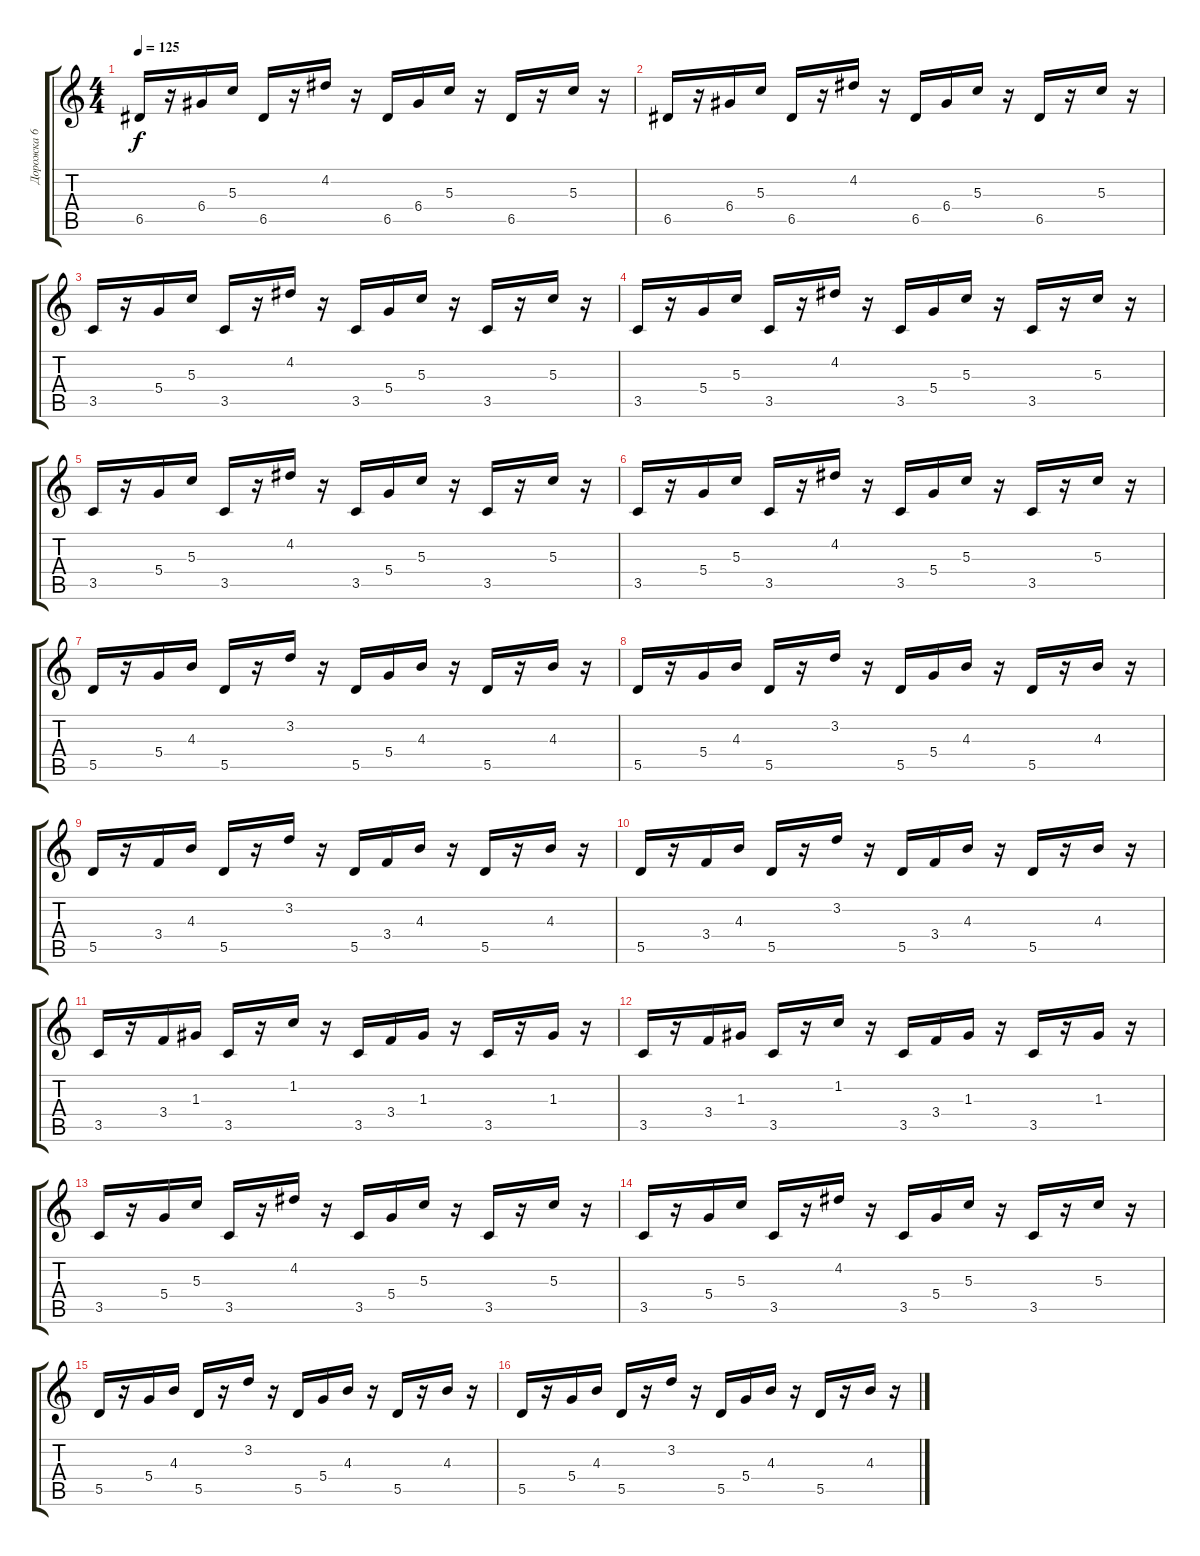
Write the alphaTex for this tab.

\track ("Дорожка 6" "Дорожка 6") {instrument synthbass2}
\staff {score tabs}
\tuning (E4 B3 G3 D3 A2 E2) {hide}
\ts (4 4)
\tempo 125
\clef g2
\ks c
6.5.16{dy f} r.16 6.4.16 5.3.16 6.5.16 r.16 4.2.16 r.16 6.5.16 6.4.16 5.3.16 r.16 6.5.16 r.16 5.3.16 r.16 |
6.5.16 r.16 6.4.16 5.3.16 6.5.16 r.16 4.2.16 r.16 6.5.16 6.4.16 5.3.16 r.16 6.5.16 r.16 5.3.16 r.16 |
3.5.16 r.16 5.4.16 5.3.16 3.5.16 r.16 4.2.16 r.16 3.5.16 5.4.16 5.3.16 r.16 3.5.16 r.16 5.3.16 r.16 |
3.5.16 r.16 5.4.16 5.3.16 3.5.16 r.16 4.2.16 r.16 3.5.16 5.4.16 5.3.16 r.16 3.5.16 r.16 5.3.16 r.16 |
3.5.16 r.16 5.4.16 5.3.16 3.5.16 r.16 4.2.16 r.16 3.5.16 5.4.16 5.3.16 r.16 3.5.16 r.16 5.3.16 r.16 |
3.5.16 r.16 5.4.16 5.3.16 3.5.16 r.16 4.2.16 r.16 3.5.16 5.4.16 5.3.16 r.16 3.5.16 r.16 5.3.16 r.16 |
5.5.16 r.16 5.4.16 4.3.16 5.5.16 r.16 3.2.16 r.16 5.5.16 5.4.16 4.3.16 r.16 5.5.16 r.16 4.3.16 r.16 |
5.5.16 r.16 5.4.16 4.3.16 5.5.16 r.16 3.2.16 r.16 5.5.16 5.4.16 4.3.16 r.16 5.5.16 r.16 4.3.16 r.16 |
5.5.16 r.16 3.4.16 4.3.16 5.5.16 r.16 3.2.16 r.16 5.5.16 3.4.16 4.3.16 r.16 5.5.16 r.16 4.3.16 r.16 |
5.5.16 r.16 3.4.16 4.3.16 5.5.16 r.16 3.2.16 r.16 5.5.16 3.4.16 4.3.16 r.16 5.5.16 r.16 4.3.16 r.16 |
3.5.16 r.16 3.4.16 1.3.16 3.5.16 r.16 1.2.16 r.16 3.5.16 3.4.16 1.3.16 r.16 3.5.16 r.16 1.3.16 r.16 |
3.5.16 r.16 3.4.16 1.3.16 3.5.16 r.16 1.2.16 r.16 3.5.16 3.4.16 1.3.16 r.16 3.5.16 r.16 1.3.16 r.16 |
3.5.16 r.16 5.4.16 5.3.16 3.5.16 r.16 4.2.16 r.16 3.5.16 5.4.16 5.3.16 r.16 3.5.16 r.16 5.3.16 r.16 |
3.5.16 r.16 5.4.16 5.3.16 3.5.16 r.16 4.2.16 r.16 3.5.16 5.4.16 5.3.16 r.16 3.5.16 r.16 5.3.16 r.16 |
5.5.16 r.16 5.4.16 4.3.16 5.5.16 r.16 3.2.16 r.16 5.5.16 5.4.16 4.3.16 r.16 5.5.16 r.16 4.3.16 r.16 |
5.5.16 r.16 5.4.16 4.3.16 5.5.16 r.16 3.2.16 r.16 5.5.16 5.4.16 4.3.16 r.16 5.5.16 r.16 4.3.16 r.16
